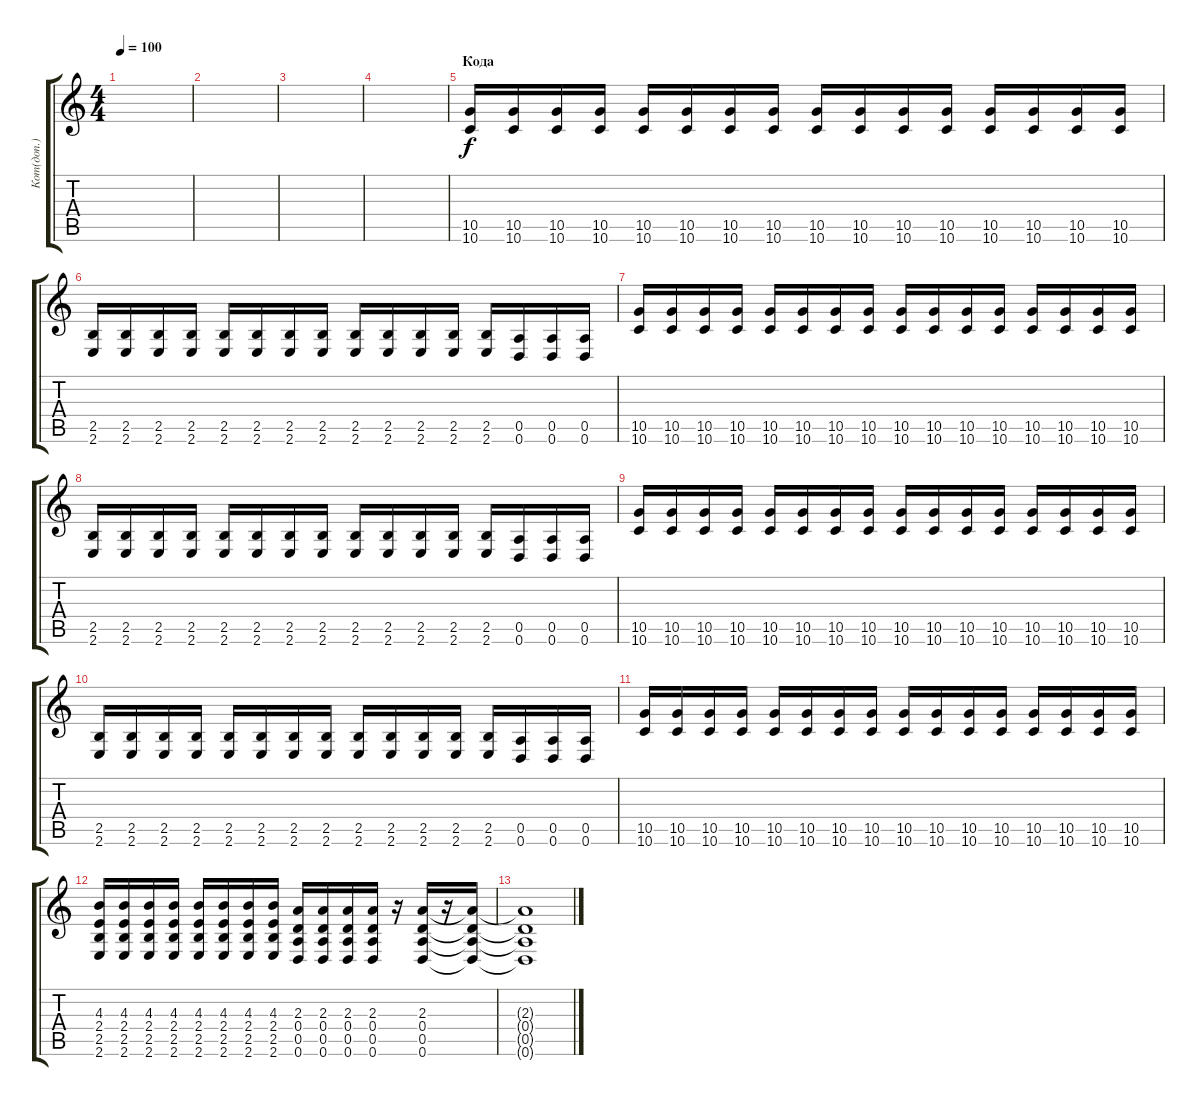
\track ("Кот(доп.)" "Кот(доп.)") {instrument distortionguitar}
\staff {score tabs}
\tuning (E4 B3 G3 D3 A2 D2) {hide}
\ts (4 4)
\tempo 100
\clef g2
\ks c
|
|
|
|
\section ("" "Кода")
(10.5 10.6).16 (10.5 10.6).16 (10.5 10.6).16 (10.5 10.6).16 (10.5 10.6).16 (10.5 10.6).16 (10.5 10.6).16 (10.5 10.6).16 (10.5 10.6).16 (10.5 10.6).16 (10.5 10.6).16 (10.5 10.6).16 (10.5 10.6).16 (10.5 10.6).16 (10.5 10.6).16 (10.5 10.6).16 |
(2.5 2.6).16 (2.5 2.6).16 (2.5 2.6).16 (2.5 2.6).16 (2.5 2.6).16 (2.5 2.6).16 (2.5 2.6).16 (2.5 2.6).16 (2.5 2.6).16 (2.5 2.6).16 (2.5 2.6).16 (2.5 2.6).16 (2.5 2.6).16 (0.5 0.6).16 (0.5 0.6).16 (0.5 0.6).16 |
(10.5 10.6).16 (10.5 10.6).16 (10.5 10.6).16 (10.5 10.6).16 (10.5 10.6).16 (10.5 10.6).16 (10.5 10.6).16 (10.5 10.6).16 (10.5 10.6).16 (10.5 10.6).16 (10.5 10.6).16 (10.5 10.6).16 (10.5 10.6).16 (10.5 10.6).16 (10.5 10.6).16 (10.5 10.6).16 |
(2.5 2.6).16 (2.5 2.6).16 (2.5 2.6).16 (2.5 2.6).16 (2.5 2.6).16 (2.5 2.6).16 (2.5 2.6).16 (2.5 2.6).16 (2.5 2.6).16 (2.5 2.6).16 (2.5 2.6).16 (2.5 2.6).16 (2.5 2.6).16 (0.5 0.6).16 (0.5 0.6).16 (0.5 0.6).16 |
(10.5 10.6).16 (10.5 10.6).16 (10.5 10.6).16 (10.5 10.6).16 (10.5 10.6).16 (10.5 10.6).16 (10.5 10.6).16 (10.5 10.6).16 (10.5 10.6).16 (10.5 10.6).16 (10.5 10.6).16 (10.5 10.6).16 (10.5 10.6).16 (10.5 10.6).16 (10.5 10.6).16 (10.5 10.6).16 |
(2.5 2.6).16 (2.5 2.6).16 (2.5 2.6).16 (2.5 2.6).16 (2.5 2.6).16 (2.5 2.6).16 (2.5 2.6).16 (2.5 2.6).16 (2.5 2.6).16 (2.5 2.6).16 (2.5 2.6).16 (2.5 2.6).16 (2.5 2.6).16 (0.5 0.6).16 (0.5 0.6).16 (0.5 0.6).16 |
(10.5 10.6).16 (10.5 10.6).16 (10.5 10.6).16 (10.5 10.6).16 (10.5 10.6).16 (10.5 10.6).16 (10.5 10.6).16 (10.5 10.6).16 (10.5 10.6).16 (10.5 10.6).16 (10.5 10.6).16 (10.5 10.6).16 (10.5 10.6).16 (10.5 10.6).16 (10.5 10.6).16 (10.5 10.6).16 |
(4.3 2.4 2.5 2.6).16 (4.3 2.4 2.5 2.6).16 (4.3 2.4 2.5 2.6).16 (4.3 2.4 2.5 2.6).16 (4.3 2.4 2.5 2.6).16 (4.3 2.4 2.5 2.6).16 (4.3 2.4 2.5 2.6).16 (4.3 2.4 2.5 2.6).16 (2.3 0.4 0.5 0.6).16 (2.3 0.4 0.5 0.6).16 (2.3 0.4 0.5 0.6).16 (2.3 0.4 0.5 0.6).16 r.16 (2.3 0.4 0.5 0.6).16 r.16 (2.3{t} 0.4{t} 0.5{t} 0.6{t}).16 |
(2.3{t} 0.4{t} 0.5{t} 0.6{t}).1
